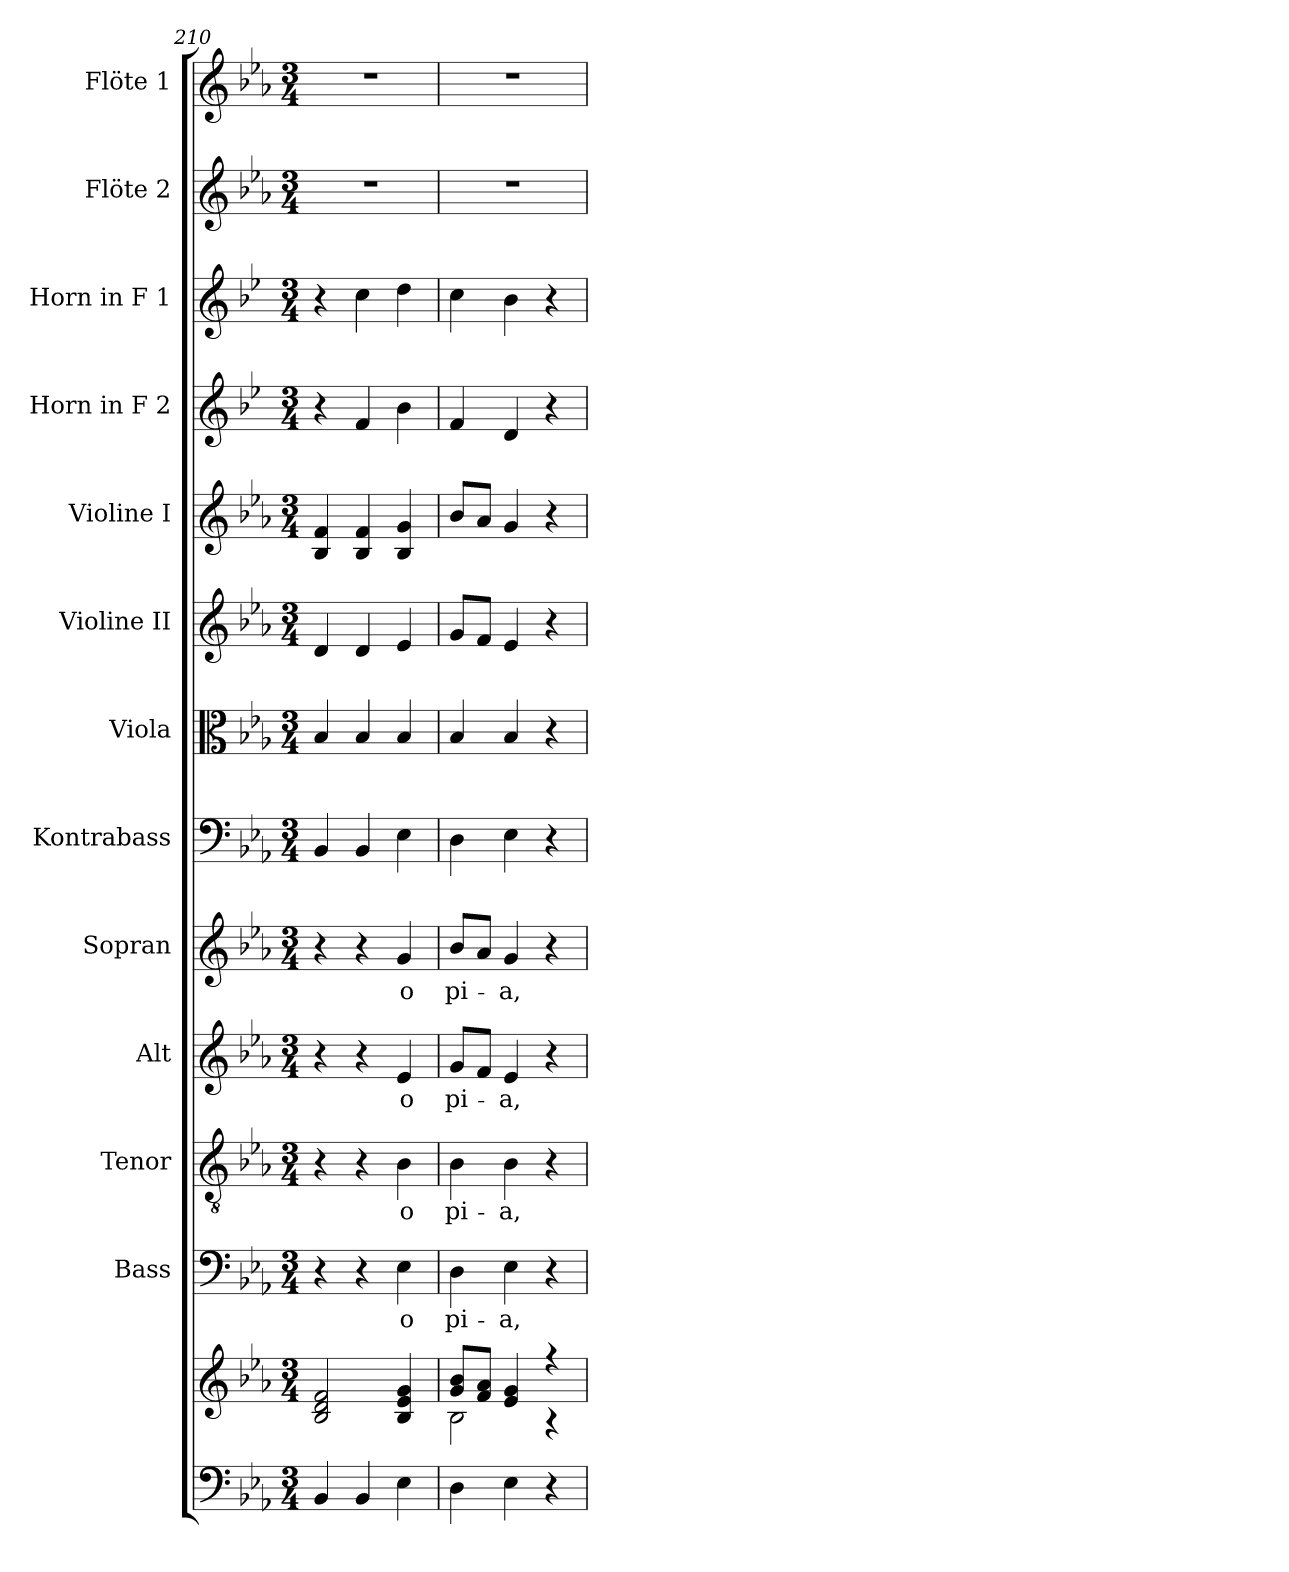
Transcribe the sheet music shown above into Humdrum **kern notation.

**kern	**kern	**kern	**text	**kern	**text	**kern	**text	**kern	**text	**kern	**kern	**kern	**kern	**kern	**kern	**kern	**kern
*part13	*part13	*part12	*part12	*part11	*part11	*part10	*part10	*part9	*part9	*part8	*part7	*part6	*part5	*part4	*part3	*part2	*part1
*staff14	*staff13	*staff12	*staff12	*staff11	*staff11	*staff10	*staff10	*staff9	*staff9	*staff8	*staff7	*staff6	*staff5	*staff4	*staff3	*staff2	*staff1
*	*	*I"Bass	*	*I"Tenor	*	*I"Alt	*	*I"Sopran	*	*I"Kontrabass	*I"Viola	*I"Violine II	*I"Violine I	*I"Horn in F 2	*I"Horn in F 1	*I"Flöte 2	*I"Flöte 1
*	*	*I'B.	*	*I'T.	*	*I'A.	*	*I'S.	*	*I'Kb.	*I'Vla.	*I'Vl. II	*I'Vl. I	*I'Hrn. F 2	*I'Hrn. F 1	*I'Fl. 2	*I'Fl. 1
*clefF4	*clefG2	*clefF4	*	*clefGv2	*	*clefG2	*	*clefG2	*	*clefF4	*clefC3	*clefG2	*clefG2	*clefG2	*clefG2	*clefG2	*clefG2
*	*	*	*	*	*	*	*	*	*	*ITrd7c12	*	*	*	*ITrd4c7	*ITrd4c7	*	*
*k[b-e-a-]	*k[b-e-a-]	*k[b-e-a-]	*	*k[b-e-a-]	*	*k[b-e-a-]	*	*k[b-e-a-]	*	*k[b-e-a-]	*k[b-e-a-]	*k[b-e-a-]	*k[b-e-a-]	*k[b-e-a-]	*k[b-e-a-]	*k[b-e-a-]	*k[b-e-a-]
*E-:	*E-:	*E-:	*	*E-:	*	*E-:	*	*E-:	*	*E-:	*E-:	*E-:	*E-:	*E-:	*E-:	*E-:	*E-:
*M3/4	*M3/4	*M3/4	*	*M3/4	*	*M3/4	*	*M3/4	*	*M3/4	*M3/4	*M3/4	*M3/4	*M3/4	*M3/4	*M3/4	*M3/4
=210	=210	=210	=210	=210	=210	=210	=210	=210	=210	=210	=210	=210	=210	=210	=210	=210	=210
4BB-/	2B-/ 2d/ 2f/	4r	.	4r	.	4r	.	4r	.	4BBB-/	4B-/	4d/	4B-/ 4f/	4r	4r	2.r	2.r
4BB-/	.	4r	.	4r	.	4r	.	4r	.	4BBB-/	4B-/	4d/	4B-/ 4f/	4B-/	4f\	.	.
!	!	!	!LO:LY:b	!	!LO:LY:b	!	!LO:LY:b	!	!LO:LY:b	!	!	!	!	!	!	!	!
4E-\	4B-/ 4e-/ 4g/	4E-\	o	4B-\	o	4e-/	o	4g/	o	4EE-\	4B-/	4e-/	4B-/ 4g/	4e-\	4g\	.	.
=211	=211	=211	=211	=211	=211	=211	=211	=211	=211	=211	=211	=211	=211	=211	=211	=211	=211
*	*^	*	*	*	*	*	*	*	*	*	*	*	*	*	*	*	*
!	!	!	!	!LO:LY:b	!	!LO:LY:b	!	!LO:LY:b	!	!LO:LY:b	!	!	!	!	!	!	!	!
4D\	8g/ 8b-/L	2B-\	4D\	pi-	4B-\	pi-	8g/L	pi-	8b-/L	pi-	4DD\	4B-/	8g/L	8b-/L	4B-/	4f\	2.r	2.r
.	8f/ 8a-/J	.	.	.	.	.	8f/J	.	8a-/J	.	.	.	8f/J	8a-/J	.	.	.	.
!	!	!	!	!LO:LY:b	!	!LO:LY:b	!	!LO:LY:b	!	!LO:LY:b	!	!	!	!	!	!	!	!
4E-\	4e-/ 4g/	.	4E-\	-a,	4B-\	-a,	4e-/	-a,	4g/	-a,	4EE-\	4B-/	4e-/	4g/	4G/	4e-\	.	.
4r	4r	4r	4r	.	4r	.	4r	.	4r	.	4r	4r	4r	4r	4r	4r	.	.
*	*v	*v	*	*	*	*	*	*	*	*	*	*	*	*	*	*	*	*
=	=	=	=	=	=	=	=	=	=	=	=	=	=	=	=	=	=
*-	*-	*-	*-	*-	*-	*-	*-	*-	*-	*-	*-	*-	*-	*-	*-	*-	*-
